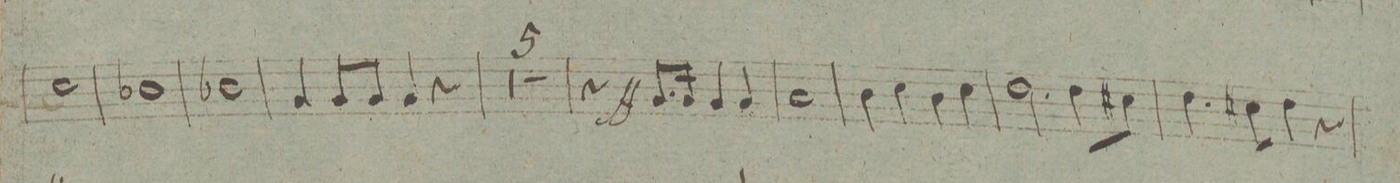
**kern	**dynam
*I"Clarinetto 2do in C.	*
*clefG2	*
*k[]	*
*met(c|)	*
*M2/2	*
1cc	.
=58	=58
1b-X	.
=59	=59
1b-X	.
=60	=60
4g/	.
8g/L	.
8g/J	.
4g/	.
4r	.
=61	=61
00r	.
=62	=62
=63	=63
=64	=64
=65	=65
1r	.
=66	=66
4r	.
8.g/L	ff
16g/Jk	.
4g/	.
4g/	.
=67	=67
1a	.
=68	=68
4b\	.
4cc\	.
4b\	.
4cc\	.
=69	=69
2.dd\	.
8dd\L	.
8cc#X\J	.
=70	=70
4.dd\	.
8cc#X\	.
4dd\	.
4r	.
=71	=71
*-	*-
